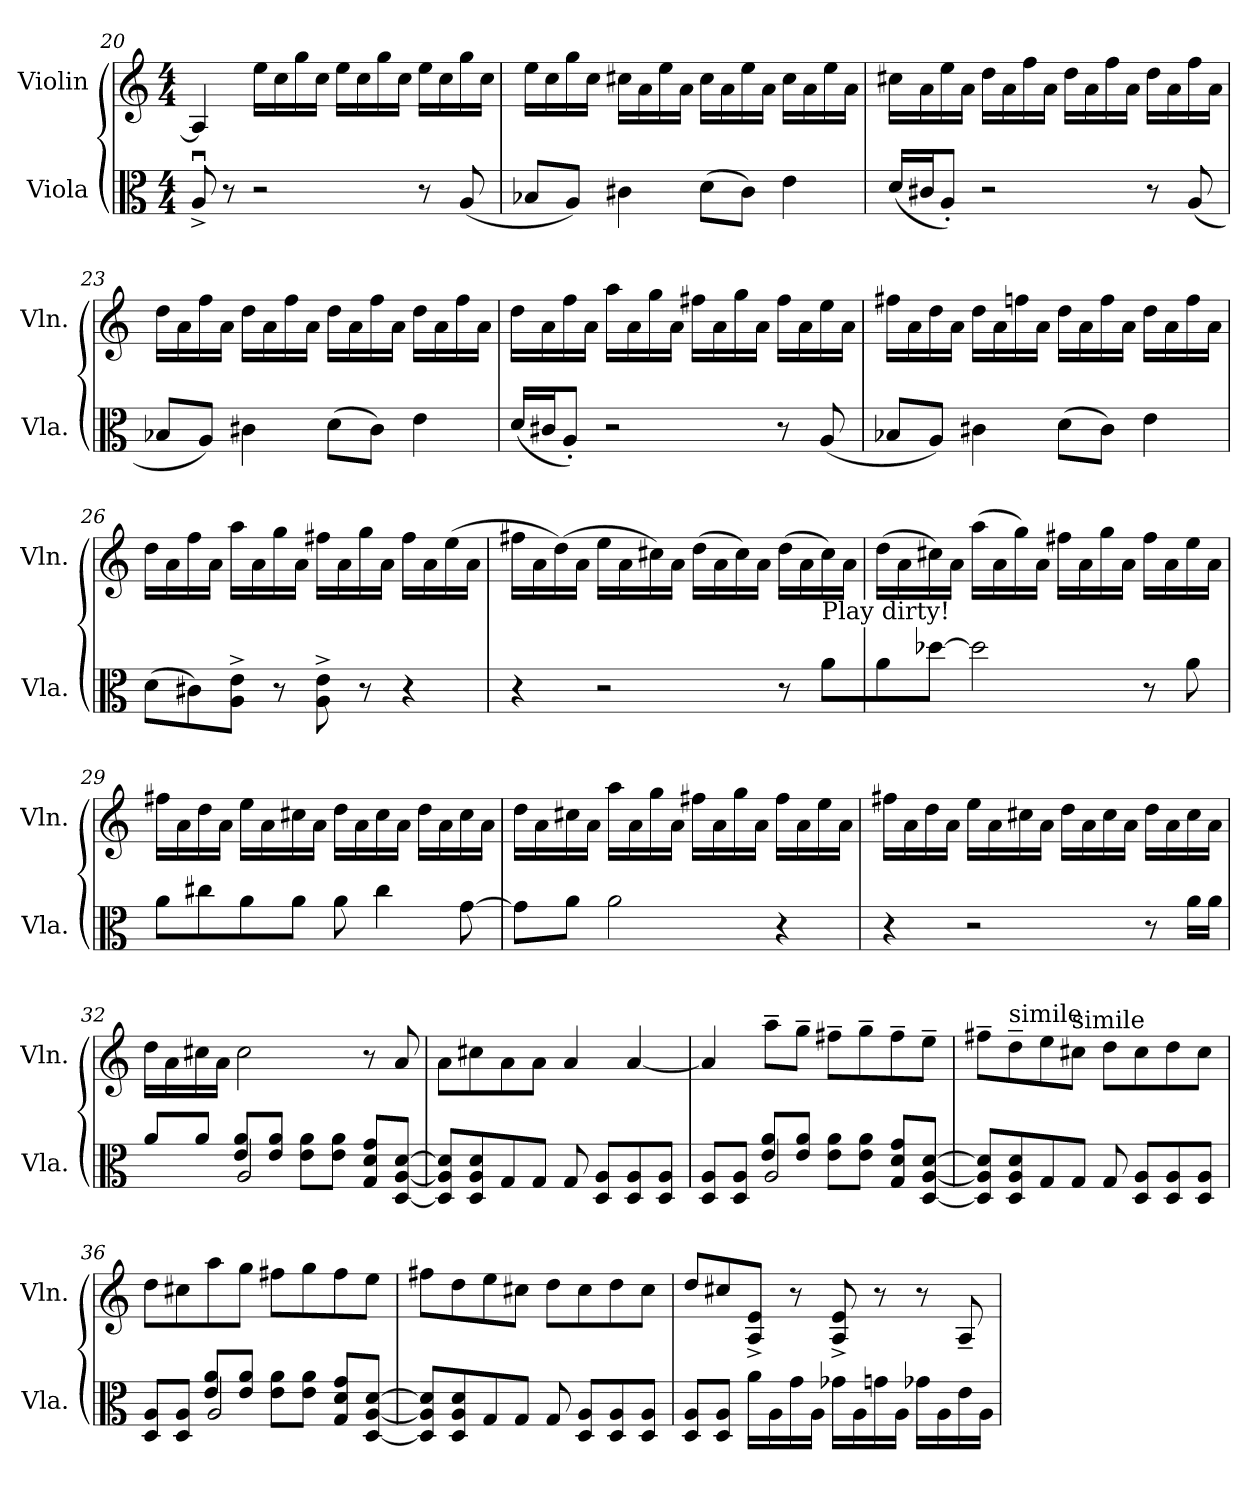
**kern	**kern
*part2	*part1
*staff2	*staff1
*I"Viola	*I"Violin
*I'Vla.	*I'Vln.
!!LO:LB:g=z
*clefC3	*clefG2
*k[]	*k[]
*M4/4	*M4/4
=20	=20
8Au^/	4AZ/]
8r	.
2r	16ee\LL
.	16cc\
.	16gg\
.	16cc\JJ
.	16ee\LL
.	16cc\
.	16gg\
.	16cc\JJ
8r	16ee\LL
.	16cc\
(8A/	16gg\
.	16cc\JJ
=21	=21
8B-X/L	16ee\LL
.	16cc\
8A/J)	16gg\
.	16cc\JJ
4c#X\	16cc#X\LL
.	16a\
.	16ee\
.	16a\JJ
(8d\L	16cc#\LL
.	16a\
8c#\J)	16ee\
.	16a\JJ
4e\	16cc#\LL
.	16a\
.	16ee\
.	16a\JJ
=22	=22
(16d/LL	16cc#X\LL
16c#X/J	16a\
8A'/J)	16ee\
.	16a\JJ
2r	16dd\LL
.	16a\
.	16ff\
.	16a\JJ
.	16dd\LL
.	16a\
.	16ff\
.	16a\JJ
8r	16dd\LL
.	16a\
(8A/	16ff\
.	16a\JJ
!!LO:LB:g=z
=23	=23
8B-X/L	16dd\LL
.	16a\
8A/J)	16ff\
.	16a\JJ
4c#X\	16dd\LL
.	16a\
.	16ff\
.	16a\JJ
(8d\L	16dd\LL
.	16a\
8c#\J)	16ff\
.	16a\JJ
4e\	16dd\LL
.	16a\
.	16ff\
.	16a\JJ
=24	=24
(16d/LL	16dd\LL
16c#X/J	16a\
8A'/J)	16ff\
.	16a\JJ
2r	16aa\LL
.	16a\
.	16gg\
.	16a\JJ
.	16ff#X\LL
.	16a\
.	16gg\
.	16a\JJ
8r	16ff#\LL
.	16a\
(8A/	16ee\
.	16a\JJ
!!LO:PB:g=z
=25	=25
8B-X/L	16ff#X\LL
.	16a\
8A/J)	16dd\
.	16a\JJ
4c#X\	16dd\LL
.	16a\
.	16ffn\
.	16a\JJ
(8d\L	16dd\LL
.	16a\
8c#\J)	16ff\
.	16a\JJ
4e\	16dd\LL
.	16a\
.	16ff\
.	16a\JJ
=26	=26
(8d\L	16dd\LL
.	16a\
8c#X\)	16ff\
.	16a\JJ
8A\^ 8e\^J	16aa\LL
.	16a\
8r	16gg\
.	16a\JJ
8A\^ 8e\^	16ff#X\LL
.	16a\
8r	16gg\
.	16a\JJ
4r	16ff#\LL
.	16a\
.	(16ee\
.	16a\JJ
!!LO:LB:g=z
=27	=27
4r	16ff#X\LL
.	16a\
.	(16dd\)
.	16a\JJ
2r	16ee\LL
.	16a\
.	16cc#X\)
.	16a\JJ
.	(16dd\LL
.	16a\
.	16cc#\)
.	16a\JJ
8r	(16dd\LL
.	16a\
!LO:TX:a:t=Play dirty!	!
8a\L	16cc#\)
.	16a\JJ
=28	=28
8a\	(16dd\LL
.	16a\
[8dd-X\J	16cc#X\)
.	16a\JJ
2dd-\]	(16aa\LL
.	16a\
.	16gg\)
.	16a\JJ
.	16ff#X\LL
.	16a\
.	16gg\
.	16a\JJ
8r	16ff#\LL
.	16a\
8a\	16ee\
.	16a\JJ
!!LO:LB:g=z
=29	=29
8a\L	16ff#X\LL
.	16a\
8cc#X\	16dd\
.	16a\JJ
8a\	16ee\LL
.	16a\
8a\J	16cc#X\
.	16a\JJ
8a\	16dd\LL
.	16a\
4cc#\	16cc#\
.	16a\JJ
.	16dd\LL
.	16a\
[8g\	16cc#\
.	16a\JJ
=30	=30
8g\L]	16dd\LL
.	16a\
8a\J	16cc#X\
.	16a\JJ
2a\	16aa\LL
.	16a\
.	16gg\
.	16a\JJ
.	16ff#X\LL
.	16a\
.	16gg\
.	16a\JJ
4r	16ff#\LL
.	16a\
.	16ee\
.	16a\JJ
!!LO:LB:g=z
=31	=31
4r	16ff#X\LL
.	16a\
.	16dd\
.	16a\JJ
2r	16ee\LL
.	16a\
.	16cc#X\
.	16a\JJ
.	16dd\LL
.	16a\
.	16cc#\
.	16a\JJ
8r	16dd\LL
.	16a\
16a\LL	16cc#\
16a\JJ	16a\JJ
=32	=32
*^	*
8a/L	4ryy	16dd\LL
.	.	16a\
8a/J	.	16cc#X\
.	.	16a\JJ
2A/	8e/ 8a/L	2cc#\
.	8e/ 8a/J	.
.	8e\ 8a\L	.
.	8e\ 8a\J	.
8G/ 8d/ 8g/L	4ryy	8r
[8D/ [8A/ [8d/J	.	8a/
*v	*v	*
=33	=33
8D/] 8A/] 8d/]L	8a\L
8D/ 8A/ 8d/	8cc#X\
8G/	8a\
8G/J	8a\J
8G/	4a/
8D/ 8A/L	.
8D/ 8A/	[4a/
8D/ 8A/J	.
!!LO:LB:g=z
=34	=34
*^	*
8D/ 8A/L	4ryy	4a/]
8D/ 8A/J	.	.
2A/	8e/ 8a/L	8aa~\L
.	8e/ 8a/J	8gg~\J
.	8e\ 8a\L	8ff#X~\L
.	8e\ 8a\J	8gg~\
8G/ 8d/ 8g/L	4ryy	8ff#~\
[8D/ [8A/ [8d/J	.	8ee~\J
*v	*v	*
=35	=35
8D/] 8A/] 8d/]L	8ff#X~\L
!	!LO:TX:a:t=simile
8D/ 8A/ 8d/	8dd~\
8G/	8ee\
!	!LO:TX:a:t=simile
8G/J	8cc#X\J
8G/	8dd\L
8D/ 8A/L	8cc#\
8D/ 8A/	8dd\
8D/ 8A/J	8cc#\J
=36	=36
*^	*
8D/ 8A/L	4ryy	8dd\L
8D/ 8A/J	.	8cc#X\
2A/	8e/ 8a/L	8aa\
.	8e/ 8a/J	8gg\J
.	8e\ 8a\L	8ff#X\L
.	8e\ 8a\J	8gg\
8G/ 8d/ 8g/L	4ryy	8ff#\
[8D/ [8A/ [8d/J	.	8ee\J
*v	*v	*
=37	=37
8D/] 8A/] 8d/]L	8ff#X\L
8D/ 8A/ 8d/	8dd\
8G/	8ee\
8G/J	8cc#X\J
8G/	8dd\L
8D/ 8A/L	8cc#\
8D/ 8A/	8dd\
8D/ 8A/J	8cc#\J
!!LO:PB:g=z
=38	=38
8D/ 8A/L	8dd/L
8D/ 8A/J	8cc#X/
16a\LL	8A/^ 8e/^J
16A\	.
16g\	8r
16A\JJ	.
16g-X\LL	8A/^ 8e/^
16A\	.
16gn\	8r
16A\JJ	.
16g-X\LL	8r
16A\	.
16e\	8A~/
16A\JJ	.
=	=
*-	*-
